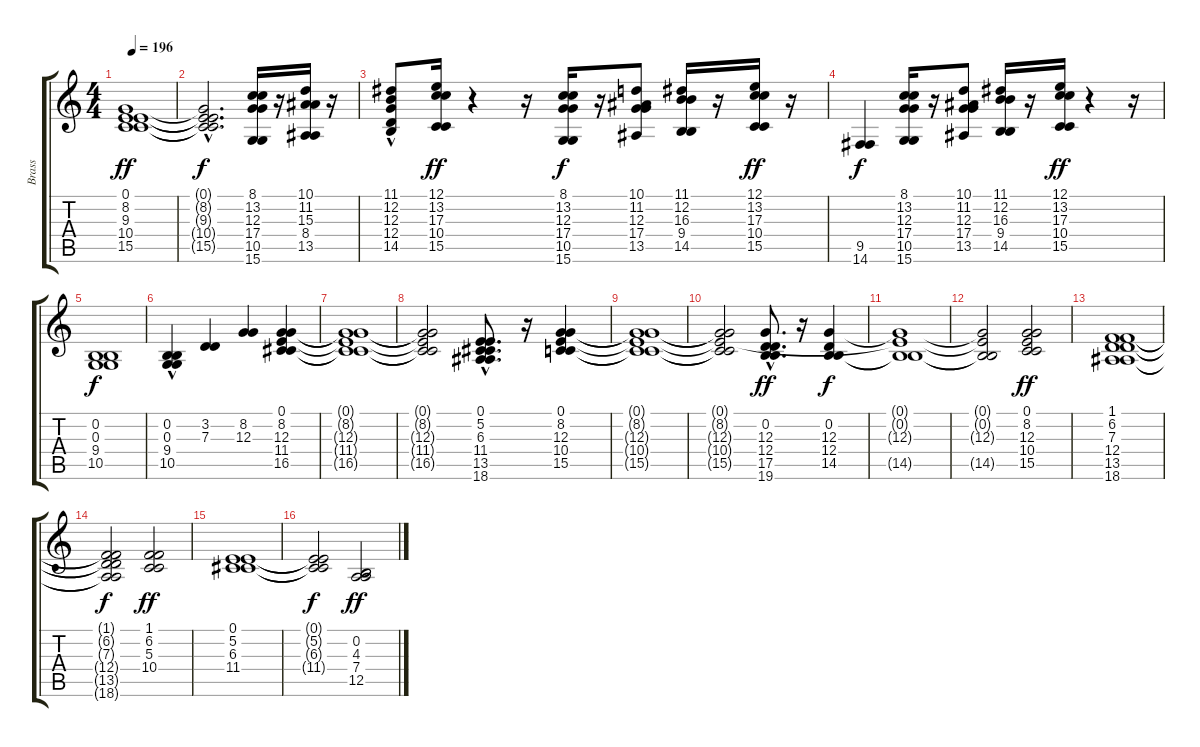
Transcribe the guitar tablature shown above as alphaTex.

\track ("Brass" "Brass") {instrument brasssection}
\staff {score tabs}
\tuning (E4 B3 G3 D3 A2 E2) {hide}
\ts (4 4)
\tempo 196
\clef g2
\ks c
(0.1 8.2 9.3 10.4 15.5).1{dy ff} |
(0.1{hac t} 8.2{t} 9.3{t} 10.4{t} 15.5{t}).2{d dy f} (8.1 13.2 12.3 17.4 10.5 15.6).16 r.16 (10.1 11.2 15.3 8.4 13.5).16 r.16 |
(11.1 12.2 12.3{hac} 12.4 14.5).8 (12.1 13.2 17.3 10.4 15.5).16{dy ff} r.4 r.16 (8.1 13.2 12.3 17.4 10.5 15.6).16{dy f} r.16 (10.1 11.2 12.3 17.4 13.5).8 (11.1 12.2 16.3 9.4 14.5).16 r.16 (12.1 13.2 17.3 10.4 15.5).16{dy ff} r.16 |
(9.5 14.6).4{dy f} (8.1 13.2 12.3 17.4 10.5 15.6).16 r.16 (10.1 11.2 12.3 17.4 13.5).8 (11.1 12.2 16.3 9.4 14.5).16 r.16 (12.1 13.2 17.3 10.4 15.5).16{dy ff} r.4 r.16 |
(0.2 0.3 9.4 10.5).1{dy f} |
(0.2 0.3{hac} 9.4 10.5{hac}).4 (3.2 7.3).4 (8.2 12.3).4 (0.1 8.2 12.3 11.4 16.5).4 |
(0.1{t} 8.2{t} 12.3{t} 11.4{t} 16.5{t}).1 |
(0.1{t} 8.2{t} 12.3{t} 11.4{t} 16.5{t}).2 (0.1{hac} 5.2{hac} 6.3{hac} 11.4{hac} 13.5{hac} 18.6{hac}).8{d} r.16 (0.1 8.2 12.3 10.4 15.5).4 |
(0.1{t} 8.2{t} 12.3{t} 10.4{t} 15.5{t}).1 |
(0.1{t} 8.2{t} 12.3{t} 10.4{t} 15.5{t}).2 (0.2{hac} 12.3{hac} 12.4{hac} 17.5{hac} 19.6{hac}).8{d dy ff} r.16 (0.2 12.3 12.4 14.5).4{dy f} |
(0.1{t} 0.2{t} 12.3{t} 14.5{t}).1 |
(0.1{t} 0.2{t} 12.3{t} 14.5{t}).2 (0.1 8.2 12.3 10.4 15.5).2{dy ff} |
(1.1 6.2 7.3 12.4 13.5 18.6).1 |
(1.1{t} 6.2{t} 7.3{t} 12.4{t} 13.5{t} 18.6{t}).2{dy f} (1.1 6.2 5.3 10.4).2{dy ff} |
(0.1 5.2 6.3 11.4).1 |
(0.1{t} 5.2{t} 6.3{t} 11.4{t}).2{dy f} (0.2 4.3 7.4 12.5).2{dy ff}
